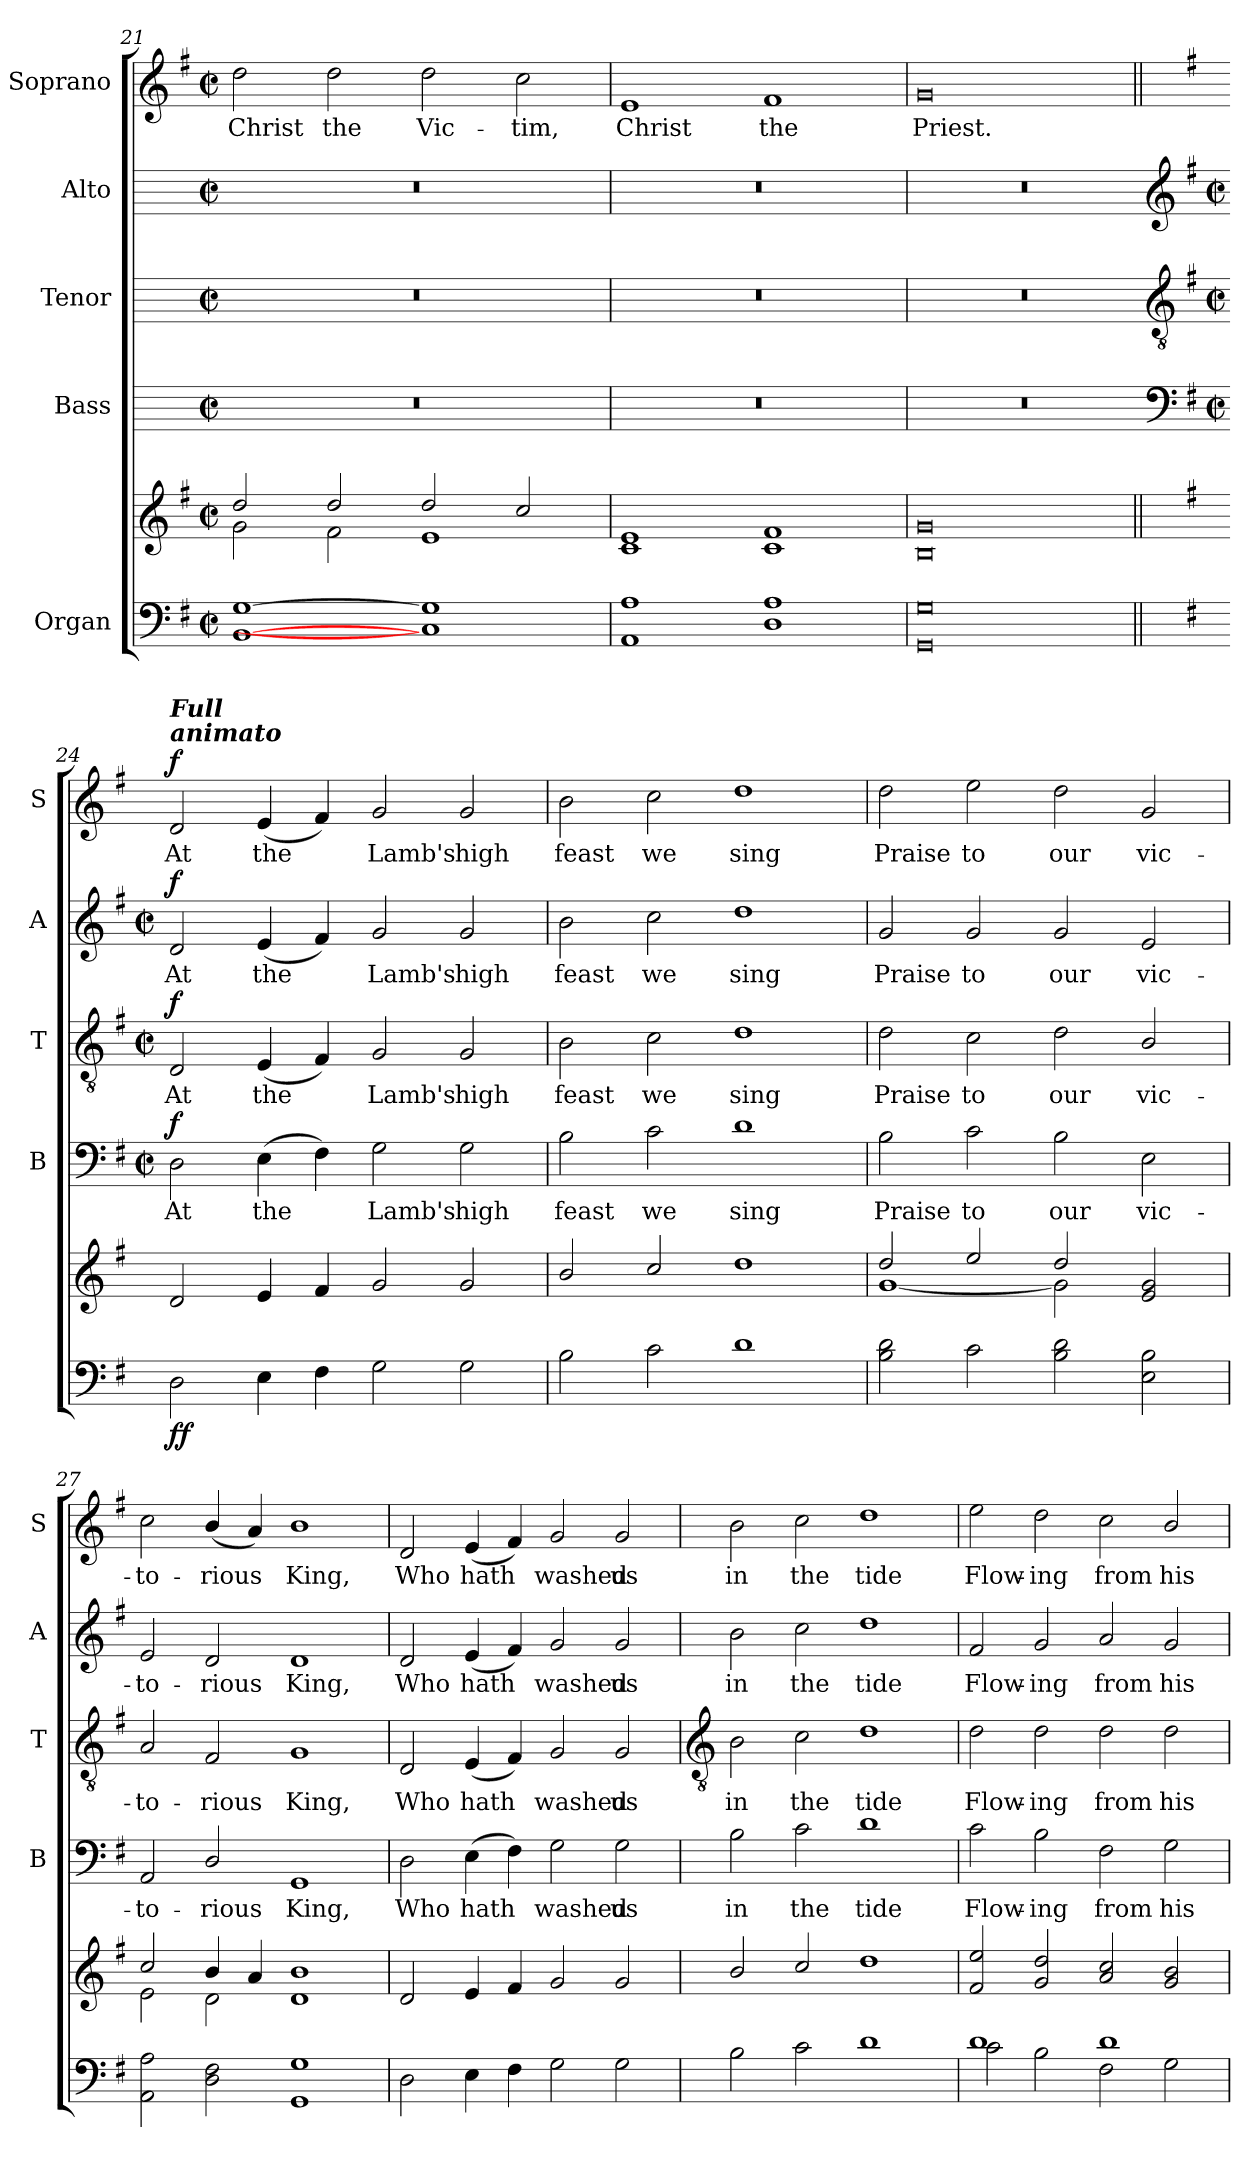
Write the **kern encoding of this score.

**kern	**kern	**dynam	**kern	**text	**dynam	**kern	**text	**dynam	**kern	**text	**dynam	**kern	**text	**dynam
*part5	*part5	*part5	*part4	*part4	*part4	*part3	*part3	*part3	*part2	*part2	*part2	*part1	*part1	*part1
*staff6	*staff5	*staff5/6	*staff4	*staff4	*staff4	*staff3	*staff3	*staff3	*staff2	*staff2	*staff2	*staff1	*staff1	*staff1
*I"Organ	*	*	*I"Bass	*	*	*I"Tenor	*	*	*I"Alto	*	*	*I"Soprano	*	*
*	*	*	*I'B	*	*	*I'T	*	*	*I'A	*	*	*I'S	*	*
*clefF4	*clefG2	*	*	*	*	*	*	*	*	*	*	*clefG2	*	*
*k[f#]	*k[f#]	*	*	*	*	*	*	*	*	*	*	*k[f#]	*	*
*G:	*G:	*	*	*	*	*	*	*	*	*	*	*G:	*	*
*M4/2	*M4/2	*	*M4/2	*	*	*M4/2	*	*	*M4/2	*	*	*M4/2	*	*
*met(c|)	*met(c|)	*	*met(c|)	*	*	*met(c|)	*	*	*met(c|)	*	*	*met(c|)	*	*
=21	=21	=21	=21	=21	=21	=21	=21	=21	=21	=21	=21	=21	=21	=21
*^	*^	*	*	*	*	*	*	*	*	*	*	*	*	*
!	!	!	!	!	!	!	!	!	!	!	!	!	!	!	!LO:LY:b	!
[1BB [1G	0ryy	2dd/	2g\	.	0r	.	.	0r	.	.	0r	.	.	2dd	Christ	.
!	!	!	!	!	!	!	!	!	!	!	!	!	!	!	!LO:LY:b	!
.	.	2dd/	2f#\	.	.	.	.	.	.	.	.	.	.	2dd	the	.
!	!	!	!	!	!	!	!	!	!	!	!	!	!	!	!LO:LY:b	!
1C] 1G]	.	2dd/	1e\	.	.	.	.	.	.	.	.	.	.	2dd	Vic-	.
!	!	!	!	!	!	!	!	!	!	!	!	!	!	!	!LO:LY:b	!
.	.	2cc/	.	.	.	.	.	.	.	.	.	.	.	2cc	-tim,	.
=22	=22	=22	=22	=22	=22	=22	=22	=22	=22	=22	=22	=22	=22	=22	=22	=22
!	!	!	!	!	!	!	!	!	!	!	!	!	!	!	!LO:LY:b	!
1AA 1A	0ryy	1c/ 1e/	0ryy	.	0r	.	.	0r	.	.	0r	.	.	1e	Christ	.
!	!	!	!	!	!	!	!	!	!	!	!	!	!	!	!LO:LY:b	!
1D 1A	.	1c/ 1f#/	.	.	.	.	.	.	.	.	.	.	.	1f#	the	.
=23	=23	=23	=23	=23	=23	=23	=23	=23	=23	=23	=23	=23	=23	=23	=23	=23
!	!	!	!	!	!	!	!	!	!	!	!	!	!	!	!LO:LY:b	!
0GG 0G	0ryy	0B/ 0g/	0ryy	.	0r	.	.	0r	.	.	0r	.	.	0g	Priest.	.
*v	*v	*	*	*	*	*	*	*	*	*	*	*	*	*	*	*
!!LO:LB:g=z
=24||	=24||	=24||	=24||	=24	=24||	=24||	=24	=24||	=24||	=24	=24||	=24||	=24||	=24||	=24||
*	*	*	*	*clefF4	*	*	*clefGv2	*	*	*clefG2	*	*	*	*	*
*	*	*	*	*k[f#]	*	*	*k[f#]	*	*	*k[f#]	*	*	*	*	*
*	*	*	*	*G:	*	*	*G:	*	*	*G:	*	*	*	*	*
*	*	*	*	*M4/2	*	*	*M4/2	*	*	*M4/2	*	*	*	*	*
*	*	*	*	*met(c|)	*	*	*met(c|)	*	*	*met(c|)	*	*	*	*	*
*	*MM216	*	*	*	*	*	*	*	*	*	*	*	*	*	*
*^	*	*	*	*	*	*	*	*	*	*	*	*	*	*	*
!	!	!	!	!	!	!	!	!	!	!	!	!	!	!LO:TX:a:Bi:t=animato	!	!
!	!	!	!	!	!	!	!	!	!	!	!	!	!	!LO:TX:a:Bi:t=Full	!	!
!	!	!	!	!LO:DY:b=2	!	!LO:LY:b	!	!	!LO:LY:b	!	!	!LO:LY:b	!	!	!LO:LY:b	!
!	!	!	!	!LO:DY:n=1:b	!	!	!LO:DY:b	!	!	!LO:DY:b	!	!	!LO:DY:b	!	!	!LO:DY:b
*v	*v	*	*	*	*	*	*	*	*	*	*	*	*	*	*	*
2D	2d/	0ryy	f f	2D	At	f	2D	At	f	2d	At	f	2d	At	f
!	!	!	!	!	!LO:LY:b	!	!	!LO:LY:b	!	!	!LO:LY:b	!	!	!LO:LY:b	!
4E	4e/	.	.	(>4E	the	.	(<4E	the	.	(<4e	the	.	(<4e	the	.
4F#	4f#/	.	.	4F#)	.	.	4F#)	.	.	4f#)	.	.	4f#)	.	.
!	!	!	!	!	!LO:LY:b	!	!	!LO:LY:b	!	!	!LO:LY:b	!	!	!LO:LY:b	!
2G	2g/	.	.	2G	Lamb's	.	2G	Lamb's	.	2g	Lamb's	.	2g	Lamb's	.
!	!	!	!	!	!LO:LY:b	!	!	!LO:LY:b	!	!	!LO:LY:b	!	!	!LO:LY:b	!
2G	2g/	.	.	2G	high	.	2G	high	.	2g	high	.	2g	high	.
=25	=25	=25	=25	=25	=25	=25	=25	=25	=25	=25	=25	=25	=25	=25	=25
!	!	!	!	!	!LO:LY:b	!	!	!LO:LY:b	!	!	!LO:LY:b	!	!	!LO:LY:b	!
2B	2b/	0ryy	.	2B	feast	.	2B	feast	.	2b	feast	.	2b	feast	.
!	!	!	!	!	!LO:LY:b	!	!	!LO:LY:b	!	!	!LO:LY:b	!	!	!LO:LY:b	!
2c	2cc/	.	.	2c	we	.	2c	we	.	2cc	we	.	2cc	we	.
!	!	!	!	!	!LO:LY:b	!	!	!LO:LY:b	!	!	!LO:LY:b	!	!	!LO:LY:b	!
1d	1dd/	.	.	1d	sing	.	1d	sing	.	1dd	sing	.	1dd	sing	.
=26	=26	=26	=26	=26	=26	=26	=26	=26	=26	=26	=26	=26	=26	=26	=26
!	!	!	!	!	!LO:LY:b	!	!	!LO:LY:b	!	!	!LO:LY:b	!	!	!LO:LY:b	!
2B 2d	2dd/	[1g\	.	2B	Praise	.	2d	Praise	.	2g	Praise	.	2dd	Praise	.
!	!	!	!	!	!LO:LY:b	!	!	!LO:LY:b	!	!	!LO:LY:b	!	!	!LO:LY:b	!
2c	2ee/	.	.	2c	to	.	2c	to	.	2g	to	.	2ee	to	.
!	!	!	!	!	!LO:LY:b	!	!	!LO:LY:b	!	!	!LO:LY:b	!	!	!LO:LY:b	!
2B 2d	2dd/	2g\]	.	2B	our	.	2d	our	.	2g	our	.	2dd	our	.
!	!	!	!	!	!LO:LY:b	!	!	!LO:LY:b	!	!	!LO:LY:b	!	!	!LO:LY:b	!
2E\ 2B\	2e/ 2g/	2ryy	.	2E\	vic-	.	2B/	vic-	.	2e	vic-	.	2g	vic-	.
=27	=27	=27	=27	=27	=27	=27	=27	=27	=27	=27	=27	=27	=27	=27	=27
!	!	!	!	!	!LO:LY:b	!	!	!LO:LY:b	!	!	!LO:LY:b	!	!	!LO:LY:b	!
2AA 2A	2cc/	2e\	.	2AA	-to-	.	2A	-to-	.	2e	-to-	.	2cc	-to-	.
!	!	!	!	!	!LO:LY:b	!	!	!LO:LY:b	!	!	!LO:LY:b	!	!	!LO:LY:b	!
2D\ 2F#\	4b/	2d\	.	2D/	-rious	.	2F#/	-rious	.	2d/	-rious	.	(<4b/	-rious	.
.	4a/	.	.	.	.	.	.	.	.	.	.	.	4a)	.	.
!	!	!	!	!	!LO:LY:b	!	!	!LO:LY:b	!	!	!LO:LY:b	!	!	!LO:LY:b	!
1GG 1G	1d/ 1b/	1ryy	.	1GG	King,	.	1G	King,	.	1d	King,	.	1b	King,	.
=28	=28	=28	=28	=28	=28	=28	=28	=28	=28	=28	=28	=28	=28	=28	=28
!	!	!	!	!	!LO:LY:b	!	!	!LO:LY:b	!	!	!LO:LY:b	!	!	!LO:LY:b	!
*	*v	*v	*	*	*	*	*	*	*	*	*	*	*	*	*
2D	2d/	.	2D	Who	.	2D	Who	.	2d	Who	.	2d	Who	.
!	!	!	!	!LO:LY:b	!	!	!LO:LY:b	!	!	!LO:LY:b	!	!	!LO:LY:b	!
4E	4e/	.	(>4E	hath	.	(<4E	hath	.	(<4e	hath	.	(<4e	hath	.
4F#	4f#/	.	4F#)	.	.	4F#)	.	.	4f#)	.	.	4f#)	.	.
!	!	!	!	!LO:LY:b	!	!	!LO:LY:b	!	!	!LO:LY:b	!	!	!LO:LY:b	!
2G	2g/	.	2G	washed	.	2G	washed	.	2g	washed	.	2g	washed	.
!	!	!	!	!LO:LY:b	!	!	!LO:LY:b	!	!	!LO:LY:b	!	!	!LO:LY:b	!
2G	2g/	.	2G	us	.	2G	us	.	2g	us	.	2g	us	.
!!LO:LB:g=z
=29	=29	=29	=29	=29	=29	=29	=29	=29	=29	=29	=29	=29	=29	=29
*	*	*	*	*	*	*clefGv2	*	*	*	*	*	*	*	*
*^	*^	*	*	*	*	*	*	*	*	*	*	*	*	*
!	!	!	!	!	!	!LO:LY:b	!	!	!LO:LY:b	!	!	!LO:LY:b	!	!	!LO:LY:b	!
0ryy	2B\	2b/	0ryy	.	2B	in	.	2B	in	.	2b	in	.	2b	in	.
!	!	!	!	!	!	!LO:LY:b	!	!	!LO:LY:b	!	!	!LO:LY:b	!	!	!LO:LY:b	!
.	2c\	2cc/	.	.	2c	the	.	2c	the	.	2cc	the	.	2cc	the	.
!	!	!	!	!	!	!LO:LY:b	!	!	!LO:LY:b	!	!	!LO:LY:b	!	!	!LO:LY:b	!
.	1d\	1dd/	.	.	1d	tide	.	1d	tide	.	1dd	tide	.	1dd	tide	.
=30	=30	=30	=30	=30	=30	=30	=30	=30	=30	=30	=30	=30	=30	=30	=30	=30
!	!	!	!	!	!	!LO:LY:b	!	!	!LO:LY:b	!	!	!LO:LY:b	!	!	!LO:LY:b	!
1d\	2c\	2f#/ 2ee/	0ryy	.	2c	Flow-	.	2d\	Flow-	.	2f#	Flow-	.	2ee	Flow-	.
!	!	!	!	!	!	!LO:LY:b	!	!	!LO:LY:b	!	!	!LO:LY:b	!	!	!LO:LY:b	!
.	2B\	2g/ 2dd/	.	.	2B	-ing	.	2d	-ing	.	2g	-ing	.	2dd	-ing	.
!	!	!	!	!	!	!LO:LY:b	!	!	!LO:LY:b	!	!	!LO:LY:b	!	!	!LO:LY:b	!
1d/	2F#\	2a/ 2cc/	.	.	2F#	from	.	2d	from	.	2a	from	.	2cc	from	.
!	!	!	!	!	!	!LO:LY:b	!	!	!LO:LY:b	!	!	!LO:LY:b	!	!	!LO:LY:b	!
.	2G\	2g/ 2b/	.	.	2G\	his	.	2d\	his	.	2g/	his	.	2b/	his	.
*v	*v	*	*	*	*	*	*	*	*	*	*	*	*	*	*	*
*	*v	*v	*	*	*	*	*	*	*	*	*	*	*	*	*
=	=	=	=	=	=	=	=	=	=	=	=	=	=	=
*-	*-	*-	*-	*-	*-	*-	*-	*-	*-	*-	*-	*-	*-	*-
